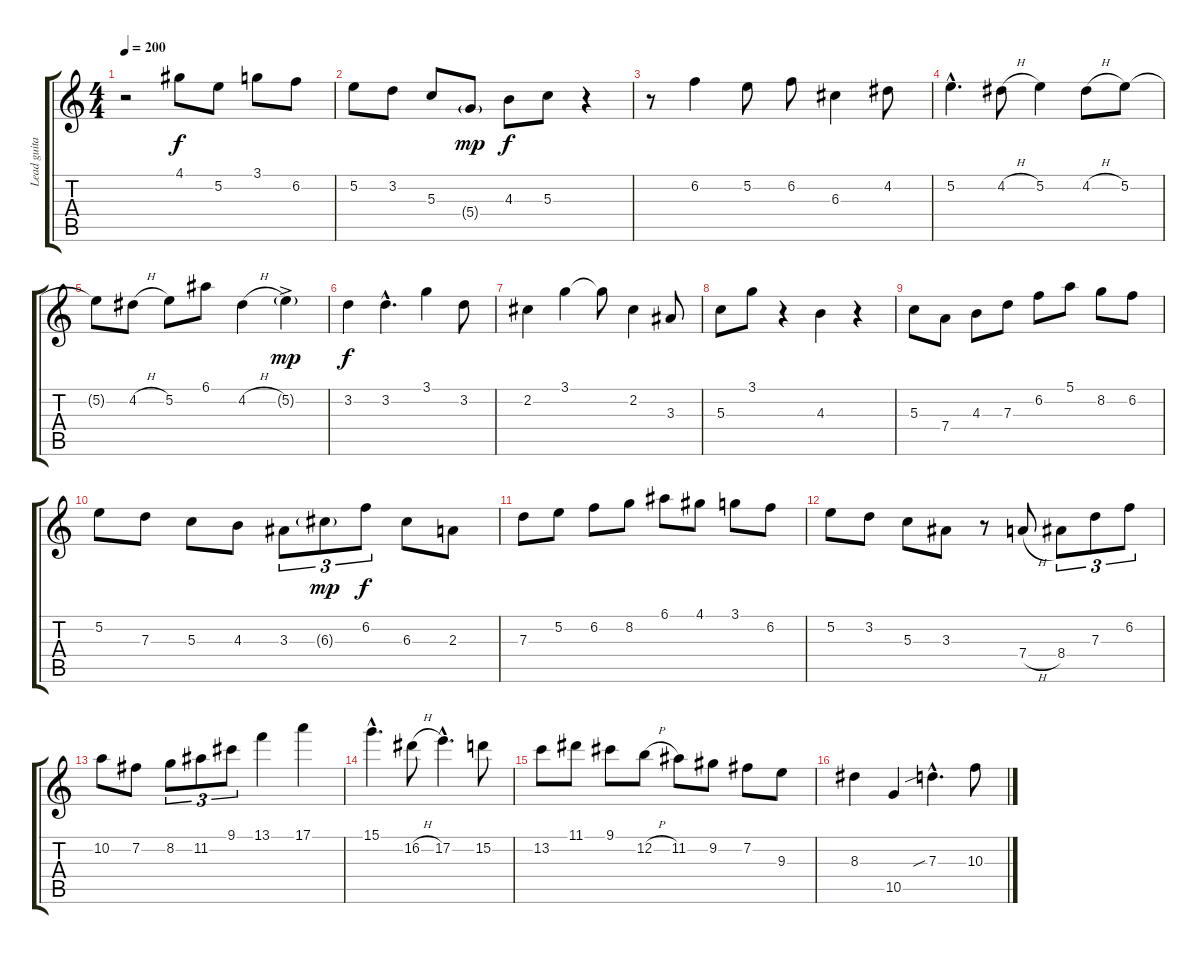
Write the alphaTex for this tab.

\track ("Lead guitar  Wes" "Lead guita") {instrument electricguitarjazz}
\staff {score tabs}
\tuning (E4 B3 G3 D3 A2 E2) {hide}
\ts (4 4)
\tempo 200
\clef g2
\ks aminor
r.2{dy f} 4.1.8 5.2.8 3.1.8 6.2.8 |
5.2.8 3.2.8 5.3.8 5.4{g}.8{dy mp} 4.3.8{dy f} 5.3.8 r.4 |
r.8 6.2.4 5.2.8 6.2.8 6.3.4 4.2.8 |
5.2{hac}.4{d} 4.2{h}.8 5.2.4 4.2{h}.8 5.2.8 |
5.2{t}.8 4.2{h}.8 5.2.8 6.1.8 4.2{h}.4 5.2{g ac}.4{dy mp} |
3.2.4{dy f} 3.2{hac}.4{d} 3.1.4 3.2.8 |
2.2.4 3.1.4 3.1{t}.8 2.2.4 3.3.8 |
5.3.8 3.1.8 r.4 4.3.4 r.4 |
5.3.8 7.4.8 4.3.8 7.3.8 6.2.8 5.1.8 8.2.8 6.2.8 |
5.2.8 7.3.8 5.3.8 4.3.8 3.3.8{tu (3 2)} 6.3{g}.8{tu (3 2) dy mp} 6.2.8{tu (3 2) dy f} 6.3.8 2.3.8 |
7.3.8 5.2.8 6.2.8 8.2.8 6.1.8 4.1.8 3.1.8 6.2.8 |
5.2.8 3.2.8 5.3.8 3.3.8 r.8 7.4{h}.8 8.4.8{tu (3 2)} 7.3.8{tu (3 2)} 6.2.8{tu (3 2)} |
10.2.8 7.2.8 8.2.8{tu (3 2)} 11.2.8{tu (3 2)} 9.1.8{tu (3 2)} 13.1.4 17.1.4 |
15.1{hac}.4{d} 16.2{h}.8 17.2{hac}.4{d} 15.2.8 |
13.2.8 11.1.8 9.1.8 12.2{h}.8 11.2.8 9.2.8 7.2.8 9.3.8 |
8.3.4 10.5.4 7.3{sib hac}.4{d} 10.3.8
